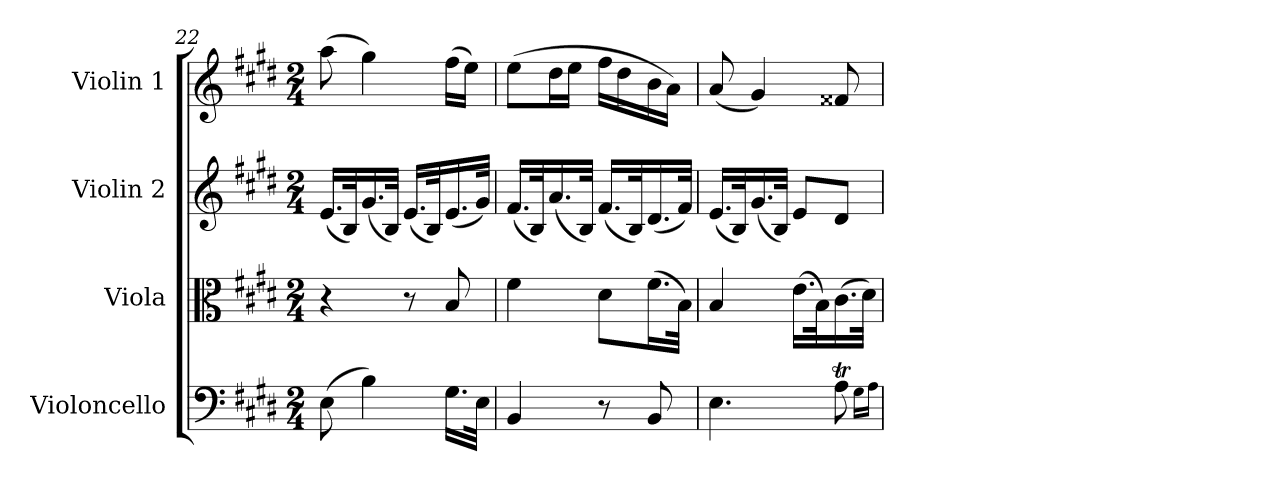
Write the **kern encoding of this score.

**kern	**kern	**kern	**kern
*part4	*part3	*part2	*part1
*staff4	*staff3	*staff2	*staff1
*I"Violoncello	*I"Viola	*I"Violin 2	*I"Violin 1
*I'Vc	*I'Vla	*I'Vln	*I'Vln
!!LO:PB:g=z
*clefF4	*clefC3	*clefG2	*clefG2
*k[f#c#g#d#]	*k[f#c#g#d#]	*k[f#c#g#d#]	*k[f#c#g#d#]
*M2/4	*M2/4	*M2/4	*M2/4
=22	=22	=22	=22
(8E\	4r	(16.e/LL	(8aa\
.	.	32B/K)	.
4B\)	.	(16.g#/	4gg#\)
.	.	32B/JJk)	.
.	8r	(16.e/LL	.
.	.	32B/K)	.
16.G#\LL	8B/	(16.e/	(16ff#\LL
.	.	.	16ee\JJ)
32E\JJk	.	32g#/JJk)	.
=23	=23	=23	=23
4BB/	4f#\	(16.f#/LL	(8ee\L
.	.	32B/K)	.
.	.	(16.a/	16dd#\L
.	.	.	16ee\JJ
.	.	32B/JJk)	.
8r	8d#\L	(16.f#/LL	16ff#\LL
.	.	.	16dd#\
.	.	32B/K)	.
8BB/	(16.f#\L	(16.d#/	16b\
.	.	.	16a\JJ)
.	32B\JJk)	32f#/JJk)	.
=24	=24	=24	=24
4.E\	4B/	(16.e/LL	(8a/
.	.	32B/K)	.
.	.	(16.g#/	4g#/)
.	.	32B/JJk)	.
.	(16.e\LL	8e/L	.
.	32B\K)	.	.
8AT\	(16.c#\	8d#/J	8f##X/
.	32d#\JJk)	.	.
16qG#\LL	.	.	.
16qA\JJ	.	.	.
=	=	=	=
*-	*-	*-	*-
